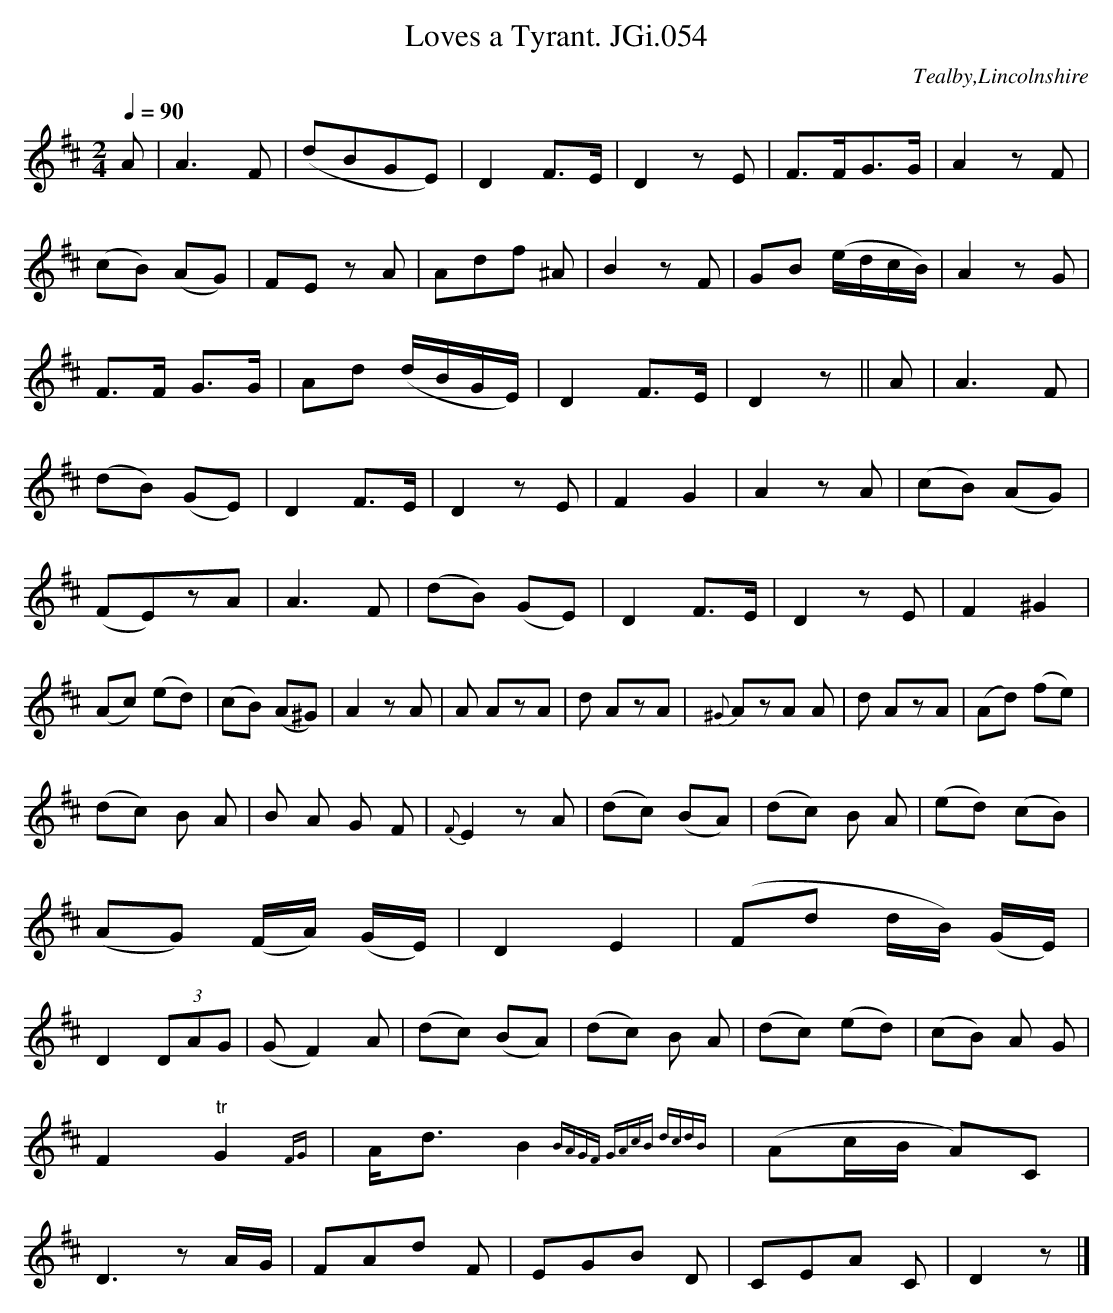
X:1
T:Loves a Tyrant. JGi.054
L:1/8
M:2/4
O:Tealby,Lincolnshire
Q:1/4=90
K:D
A|A3F|(dBGE)|D2 F>E|D2zE|F>FG>G|A2zF|
(cB) (AG)|FEz A|Adf ^A|B2zF|GB (e/d/c/B/)|A2zG|
F>F G>G|Ad (d/B/G/E/)|D2F>E|D2z||A|A3F|
(dB) (GE)|D2F>E|D2zE|F2G2|A2zA|(cB) (AG)|
(FE)zA|A3F|(dB) (GE)|D2F>E|D2zE|F2^G2|
(Ac) (ed)|(cB) (A^G)|A2zA|A AzA|d AzA|{^G}AzA A|d AzA|(Ad) (fe)|
(dc) B A|B A G F |{F}E2zA|(dc) (BA)|(dc) B A|(ed) (cB)|
(AG) (F/2A/2) (G/2E/2)|D2E2|(Fd d/2B/2) (G/2E/2)|
D2 (3DAG|(GF2)A|(dc) (BA)|(dc) B A|(dc) (ed)|(cB) A G |
F2"tr"G2{FG}|A<dB2 {BAGF GAcB dcdB}|(Ac/2B/2 A)C|
D3zA/2G/2|FAd F|EGB D|CEA C|D2z|]
